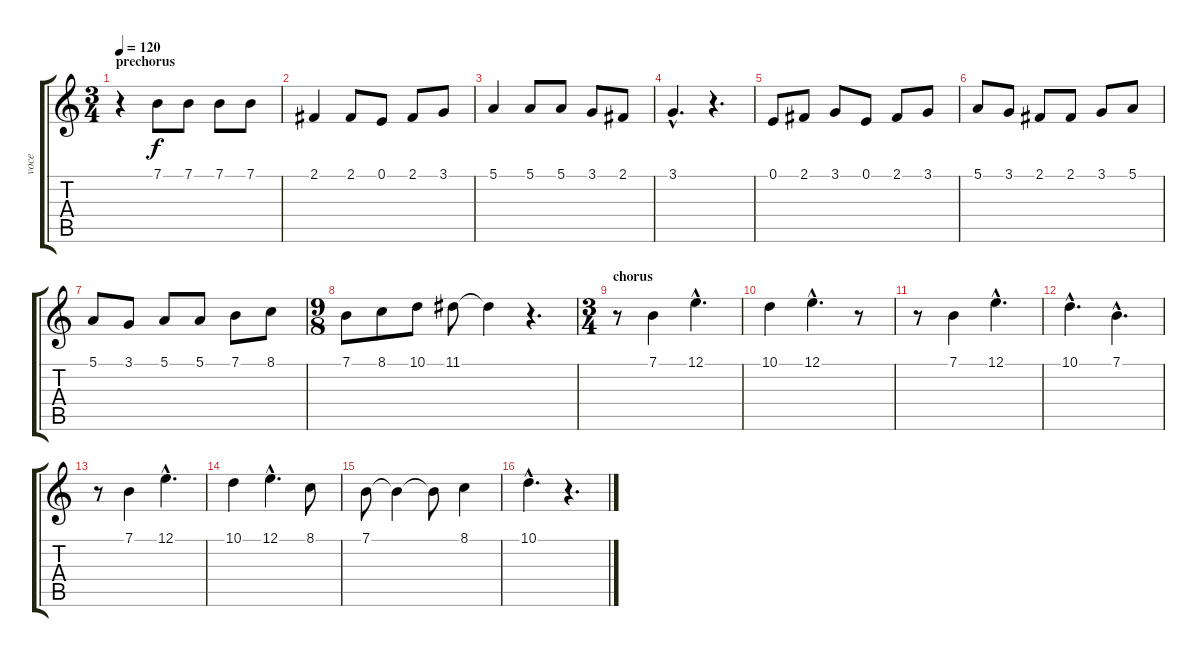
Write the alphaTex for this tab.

\track ("voce" "voce") {instrument baritonesax}
\staff {score tabs}
\tuning (E4 B3 G3 D3 A2 E2) {hide}
\ts (3 4)
\section ("" "prechorus")
\tempo 120
\clef g2
\ks c
r.4{dy f} 7.1.8 7.1.8 7.1.8 7.1.8 |
2.1.4 2.1.8 0.1.8 2.1.8 3.1.8 |
5.1.4 5.1.8 5.1.8 3.1.8 2.1.8 |
3.1{hac}.4{d} r.4{d} |
0.1.8 2.1.8 3.1.8 0.1.8 2.1.8 3.1.8 |
5.1.8 3.1.8 2.1.8 2.1.8 3.1.8 5.1.8 |
5.1.8 3.1.8 5.1.8 5.1.8 7.1.8 8.1.8 |
\ts (9 8)
7.1.8 8.1.8 10.1.8 11.1.8 11.1{t}.4 r.4{d} |
\ts (3 4)
\section ("" "chorus")
r.8 7.1.4 12.1{hac}.4{d} |
10.1.4 12.1{hac}.4{d} r.8 |
r.8 7.1.4 12.1{hac}.4{d} |
10.1{hac}.4{d} 7.1{hac}.4{d} |
r.8 7.1.4 12.1{hac}.4{d} |
10.1.4 12.1{hac}.4{d} 8.1.8 |
7.1.8 7.1{t}.4 7.1{t}.8 8.1.4 |
10.1{hac}.4{d} r.4{d}
